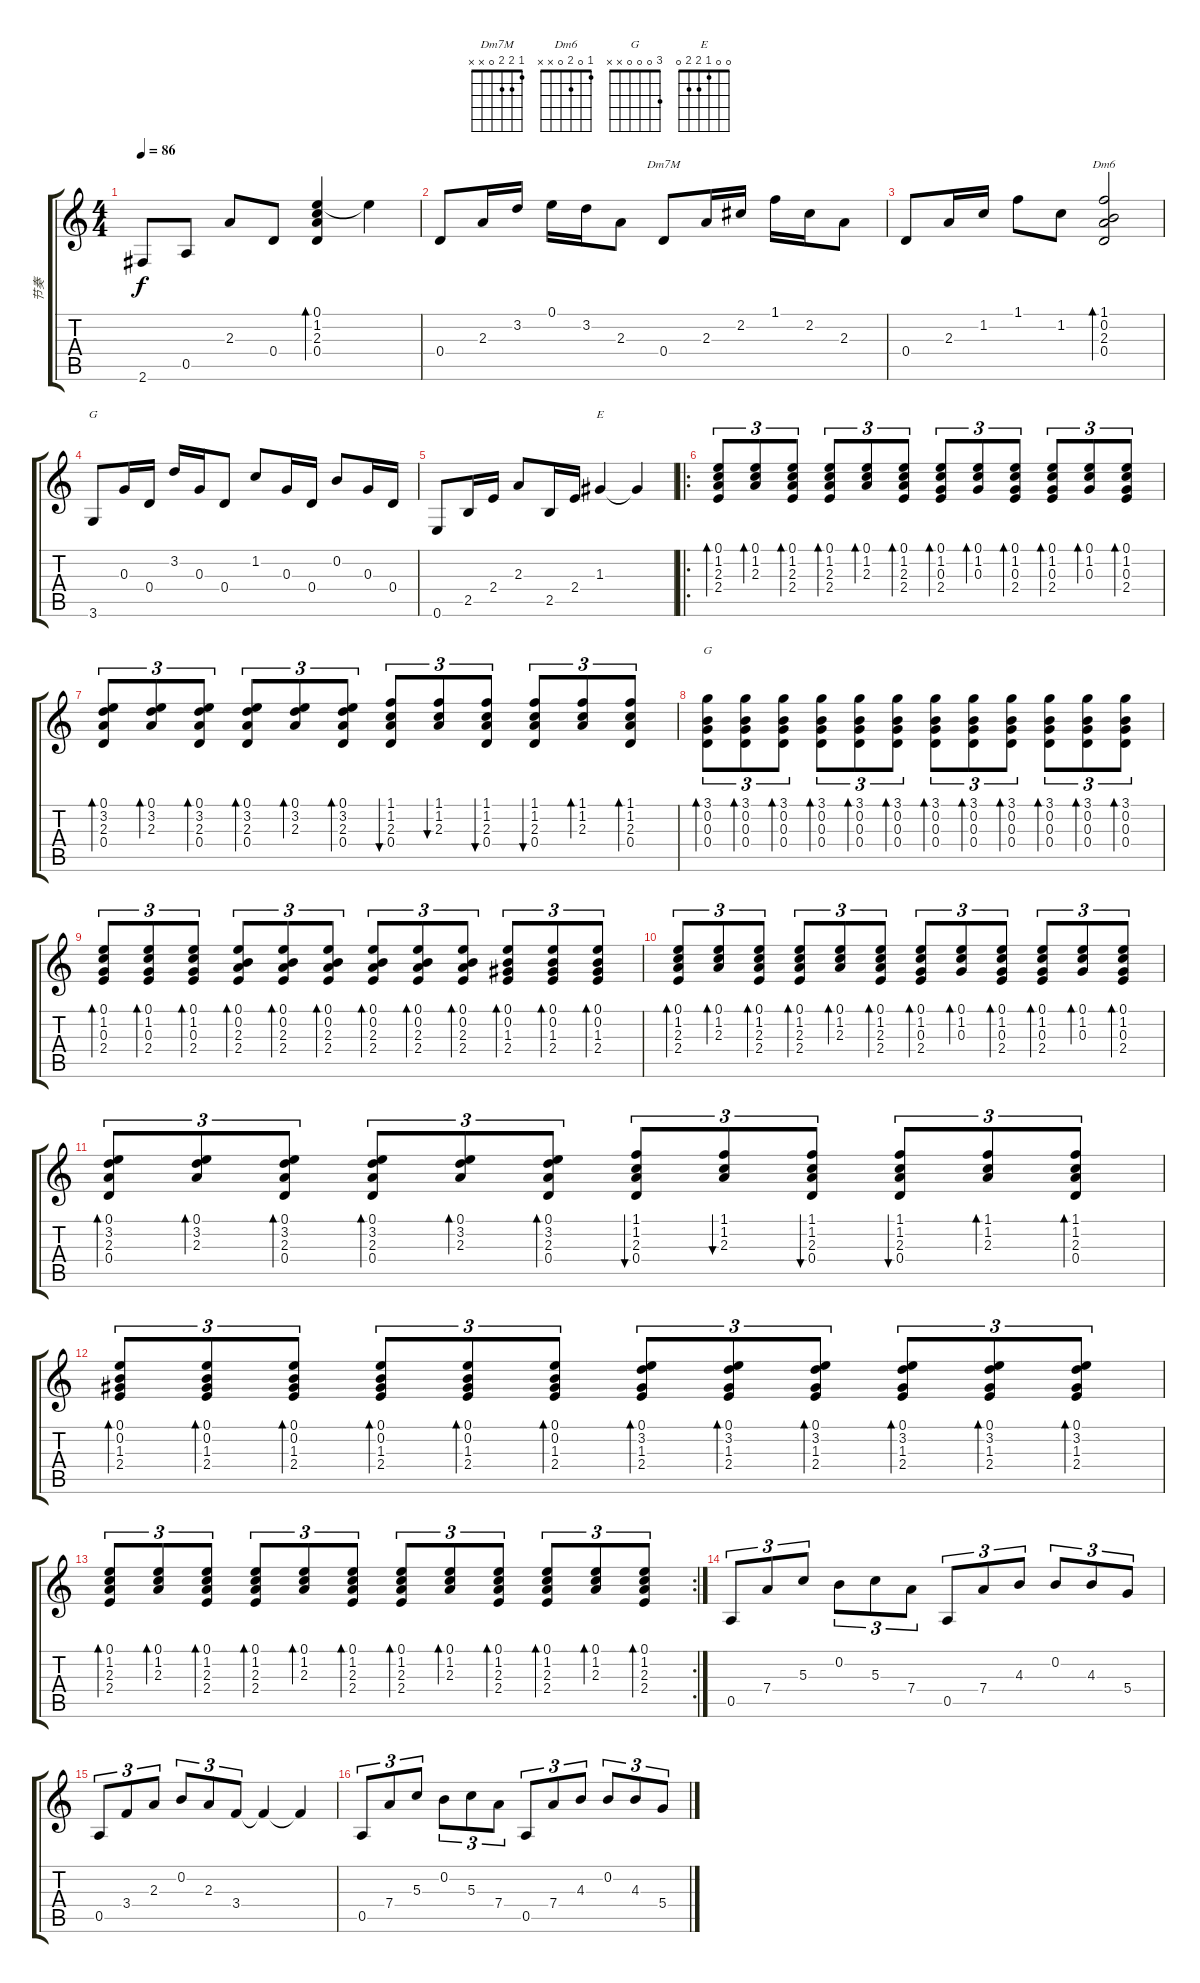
\track ("节奏" "节奏") {instrument acousticguitarsteel}
\staff {score tabs}
\tuning (E4 B3 G3 D3 A2 E2) {hide}
\chord ("Dm7M" 1 2 2 0 x x)
\chord ("Dm6" 1 0 2 0 x x)
\chord ("G" 3 0 0 0 2 3)
\chord ("E" 0 0 1 2 2 0)
\chord ("G" 3 0 0 0 x x)
\ts (4 4)
\tempo 86
\clef g2
\ks c
2.6.8{dy f} 0.5.8 2.3.8 0.4.8 (0.1 1.2 2.3 0.4).4{bd 480} 0.1{t}.4 |
0.4.8 2.3.16 3.2.16 0.1.16 3.2.16 2.3.8 0.4.8{ch "Dm7M"} 2.3.16 2.2.16 1.1.16 2.2.16 2.3.8 |
0.4.8 2.3.16 1.2.16 1.1.8 1.2.8 (1.1 0.2 2.3 0.4).2{bd 30 ch "Dm6"} |
3.6.8{ch "G"} 0.3.16 0.4.16 3.2.16 0.3.16 0.4.8 1.2.8 0.3.16 0.4.16 0.2.8 0.3.16 0.4.16 |
0.6.8 2.5.16 2.4.16 2.3.8 2.5.16 2.4.16 1.3.4{ch "E"} 1.3{t}.4 |
\ro
(0.1 1.2 2.3 2.4).8{tu (3 2) bd 30} (0.1 1.2 2.3).8{tu (3 2) bd 30} (0.1 1.2 2.3 2.4).8{tu (3 2) bd 30} (0.1 1.2 2.3 2.4).8{tu (3 2) bd 30} (0.1 1.2 2.3).8{tu (3 2) bd 30} (0.1 1.2 2.3 2.4).8{tu (3 2) bd 30} (0.1 1.2 0.3 2.4).8{tu (3 2) bd 30} (0.1 1.2 0.3).8{tu (3 2) bd 30} (0.1 1.2 0.3 2.4).8{tu (3 2) bd 30} (0.1 1.2 0.3 2.4).8{tu (3 2) bd 30} (0.1 1.2 0.3).8{tu (3 2) bd 30} (0.1 1.2 0.3 2.4).8{tu (3 2) bd 30} |
(0.1 3.2 2.3 0.4).8{tu (3 2) bd 30} (0.1 3.2 2.3).8{tu (3 2) bd 30} (0.1 3.2 2.3 0.4).8{tu (3 2) bd 30} (0.1 3.2 2.3 0.4).8{tu (3 2) bd 30} (0.1 3.2 2.3).8{tu (3 2) bd 30} (0.1 3.2 2.3 0.4).8{tu (3 2) bd 30} (1.1 1.2 2.3 0.4).8{tu (3 2) bu 30} (1.1 1.2 2.3).8{tu (3 2) bu 30} (1.1 1.2 2.3 0.4).8{tu (3 2) bu 30} (1.1 1.2 2.3 0.4).8{tu (3 2) bu 30} (1.1 1.2 2.3).8{tu (3 2) bd 30} (1.1 1.2 2.3 0.4).8{tu (3 2) bd 30} |
(3.1 0.2 0.3 0.4).8{tu (3 2) bd 30 ch "G"} (3.1 0.2 0.3 0.4).8{tu (3 2) bd 30} (3.1 0.2 0.3 0.4).8{tu (3 2) bd 30} (3.1 0.2 0.3 0.4).8{tu (3 2) bd 30} (3.1 0.2 0.3 0.4).8{tu (3 2) bd 30} (3.1 0.2 0.3 0.4).8{tu (3 2) bd 30} (3.1 0.2 0.3 0.4).8{tu (3 2) bd 30} (3.1 0.2 0.3 0.4).8{tu (3 2) bd 30} (3.1 0.2 0.3 0.4).8{tu (3 2) bd 30} (3.1 0.2 0.3 0.4).8{tu (3 2) bd 30} (3.1 0.2 0.3 0.4).8{tu (3 2) bd 30} (3.1 0.2 0.3 0.4).8{tu (3 2) bd 30} |
(0.1 1.2 0.3 2.4).8{tu (3 2) bd 30} (0.1 1.2 0.3 2.4).8{tu (3 2) bd 30} (0.1 1.2 0.3 2.4).8{tu (3 2) bd 30} (0.1 0.2 2.3 2.4).8{tu (3 2) bd 30} (0.1 0.2 2.3 2.4).8{tu (3 2) bd 30} (0.1 0.2 2.3 2.4).8{tu (3 2) bd 30} (0.1 0.2 2.3 2.4).8{tu (3 2) bd 30} (0.1 0.2 2.3 2.4).8{tu (3 2) bd 30} (0.1 0.2 2.3 2.4).8{tu (3 2) bd 30} (0.1 0.2 1.3 2.4).8{tu (3 2) bd 30} (0.1 0.2 1.3 2.4).8{tu (3 2) bd 30} (0.1 0.2 1.3 2.4).8{tu (3 2) bd 30} |
(0.1 1.2 2.3 2.4).8{tu (3 2) bd 30} (0.1 1.2 2.3).8{tu (3 2) bd 30} (0.1 1.2 2.3 2.4).8{tu (3 2) bd 30} (0.1 1.2 2.3 2.4).8{tu (3 2) bd 30} (0.1 1.2 2.3).8{tu (3 2) bd 30} (0.1 1.2 2.3 2.4).8{tu (3 2) bd 30} (0.1 1.2 0.3 2.4).8{tu (3 2) bd 30} (0.1 1.2 0.3).8{tu (3 2) bd 30} (0.1 1.2 0.3 2.4).8{tu (3 2) bd 30} (0.1 1.2 0.3 2.4).8{tu (3 2) bd 30} (0.1 1.2 0.3).8{tu (3 2) bd 30} (0.1 1.2 0.3 2.4).8{tu (3 2) bd 30} |
(0.1 3.2 2.3 0.4).8{tu (3 2) bd 30} (0.1 3.2 2.3).8{tu (3 2) bd 30} (0.1 3.2 2.3 0.4).8{tu (3 2) bd 30} (0.1 3.2 2.3 0.4).8{tu (3 2) bd 30} (0.1 3.2 2.3).8{tu (3 2) bd 30} (0.1 3.2 2.3 0.4).8{tu (3 2) bd 30} (1.1 1.2 2.3 0.4).8{tu (3 2) bu 30} (1.1 1.2 2.3).8{tu (3 2) bu 30} (1.1 1.2 2.3 0.4).8{tu (3 2) bu 30} (1.1 1.2 2.3 0.4).8{tu (3 2) bu 30} (1.1 1.2 2.3).8{tu (3 2) bd 30} (1.1 1.2 2.3 0.4).8{tu (3 2) bd 30} |
(0.1 0.2 1.3 2.4).8{tu (3 2) bd 30} (0.1 0.2 1.3 2.4).8{tu (3 2) bd 30} (0.1 0.2 1.3 2.4).8{tu (3 2) bd 30} (0.1 0.2 1.3 2.4).8{tu (3 2) bd 30} (0.1 0.2 1.3 2.4).8{tu (3 2) bd 30} (0.1 0.2 1.3 2.4).8{tu (3 2) bd 30} (0.1 3.2 1.3 2.4).8{tu (3 2) bd 30} (0.1 3.2 1.3 2.4).8{tu (3 2) bd 30} (0.1 3.2 1.3 2.4).8{tu (3 2) bd 30} (0.1 3.2 1.3 2.4).8{tu (3 2) bd 30} (0.1 3.2 1.3 2.4).8{tu (3 2) bd 30} (0.1 3.2 1.3 2.4).8{tu (3 2) bd 30} |
\rc 2
(0.1 1.2 2.3 2.4).8{tu (3 2) bd 30} (0.1 1.2 2.3).8{tu (3 2) bd 30} (0.1 1.2 2.3 2.4).8{tu (3 2) bd 30} (0.1 1.2 2.3 2.4).8{tu (3 2) bd 30} (0.1 1.2 2.3).8{tu (3 2) bd 30} (0.1 1.2 2.3 2.4).8{tu (3 2) bd 30} (0.1 1.2 2.3 2.4).8{tu (3 2) bd 30} (0.1 1.2 2.3).8{tu (3 2) bd 30} (0.1 1.2 2.3 2.4).8{tu (3 2) bd 30} (0.1 1.2 2.3 2.4).8{tu (3 2) bd 30} (0.1 1.2 2.3).8{tu (3 2) bd 30} (0.1 1.2 2.3 2.4).8{tu (3 2) bd 30} |
0.5.8{tu (3 2)} 7.4.8{tu (3 2)} 5.3.8{tu (3 2)} 0.2.8{tu (3 2)} 5.3.8{tu (3 2)} 7.4.8{tu (3 2)} 0.5.8{tu (3 2)} 7.4.8{tu (3 2)} 4.3.8{tu (3 2)} 0.2.8{tu (3 2)} 4.3.8{tu (3 2)} 5.4.8{tu (3 2)} |
0.5.8{tu (3 2)} 3.4.8{tu (3 2)} 2.3.8{tu (3 2)} 0.2.8{tu (3 2)} 2.3.8{tu (3 2)} 3.4.8{tu (3 2)} 3.4{t}.4 3.4{t}.4 |
0.5.8{tu (3 2)} 7.4.8{tu (3 2)} 5.3.8{tu (3 2)} 0.2.8{tu (3 2)} 5.3.8{tu (3 2)} 7.4.8{tu (3 2)} 0.5.8{tu (3 2)} 7.4.8{tu (3 2)} 4.3.8{tu (3 2)} 0.2.8{tu (3 2)} 4.3.8{tu (3 2)} 5.4.8{tu (3 2)}
